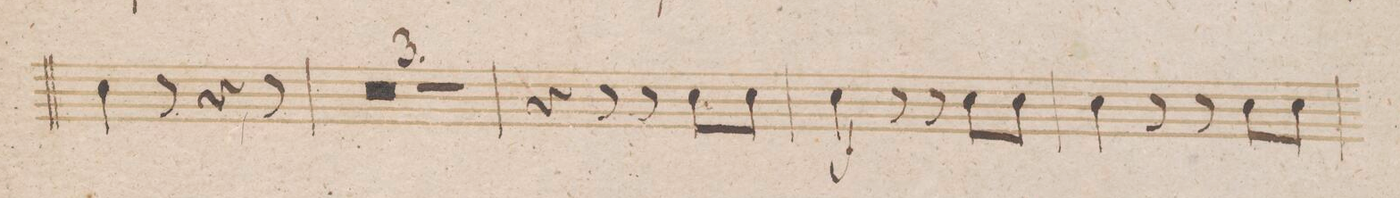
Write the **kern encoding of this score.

**kern	**dynam
*I"Corno 1mo in F.	*
*clefG2	*
*M6/8	*
4f\	.
8r	.
4r	.
8r	.
=57	=57
1.r	.
=58	=58
=59	=59
2.r	.
=60	=60
4r	.
8r	.
8r	.
8f\L	.
8f\J	.
=61	=61
4f\	f
8r	.
8r	.
8f\L	.
8f\J	.
=62	=62
4f\	.
8r	.
8r	.
8f\L	.
8f\J	.
=63	=63
*-	*-
